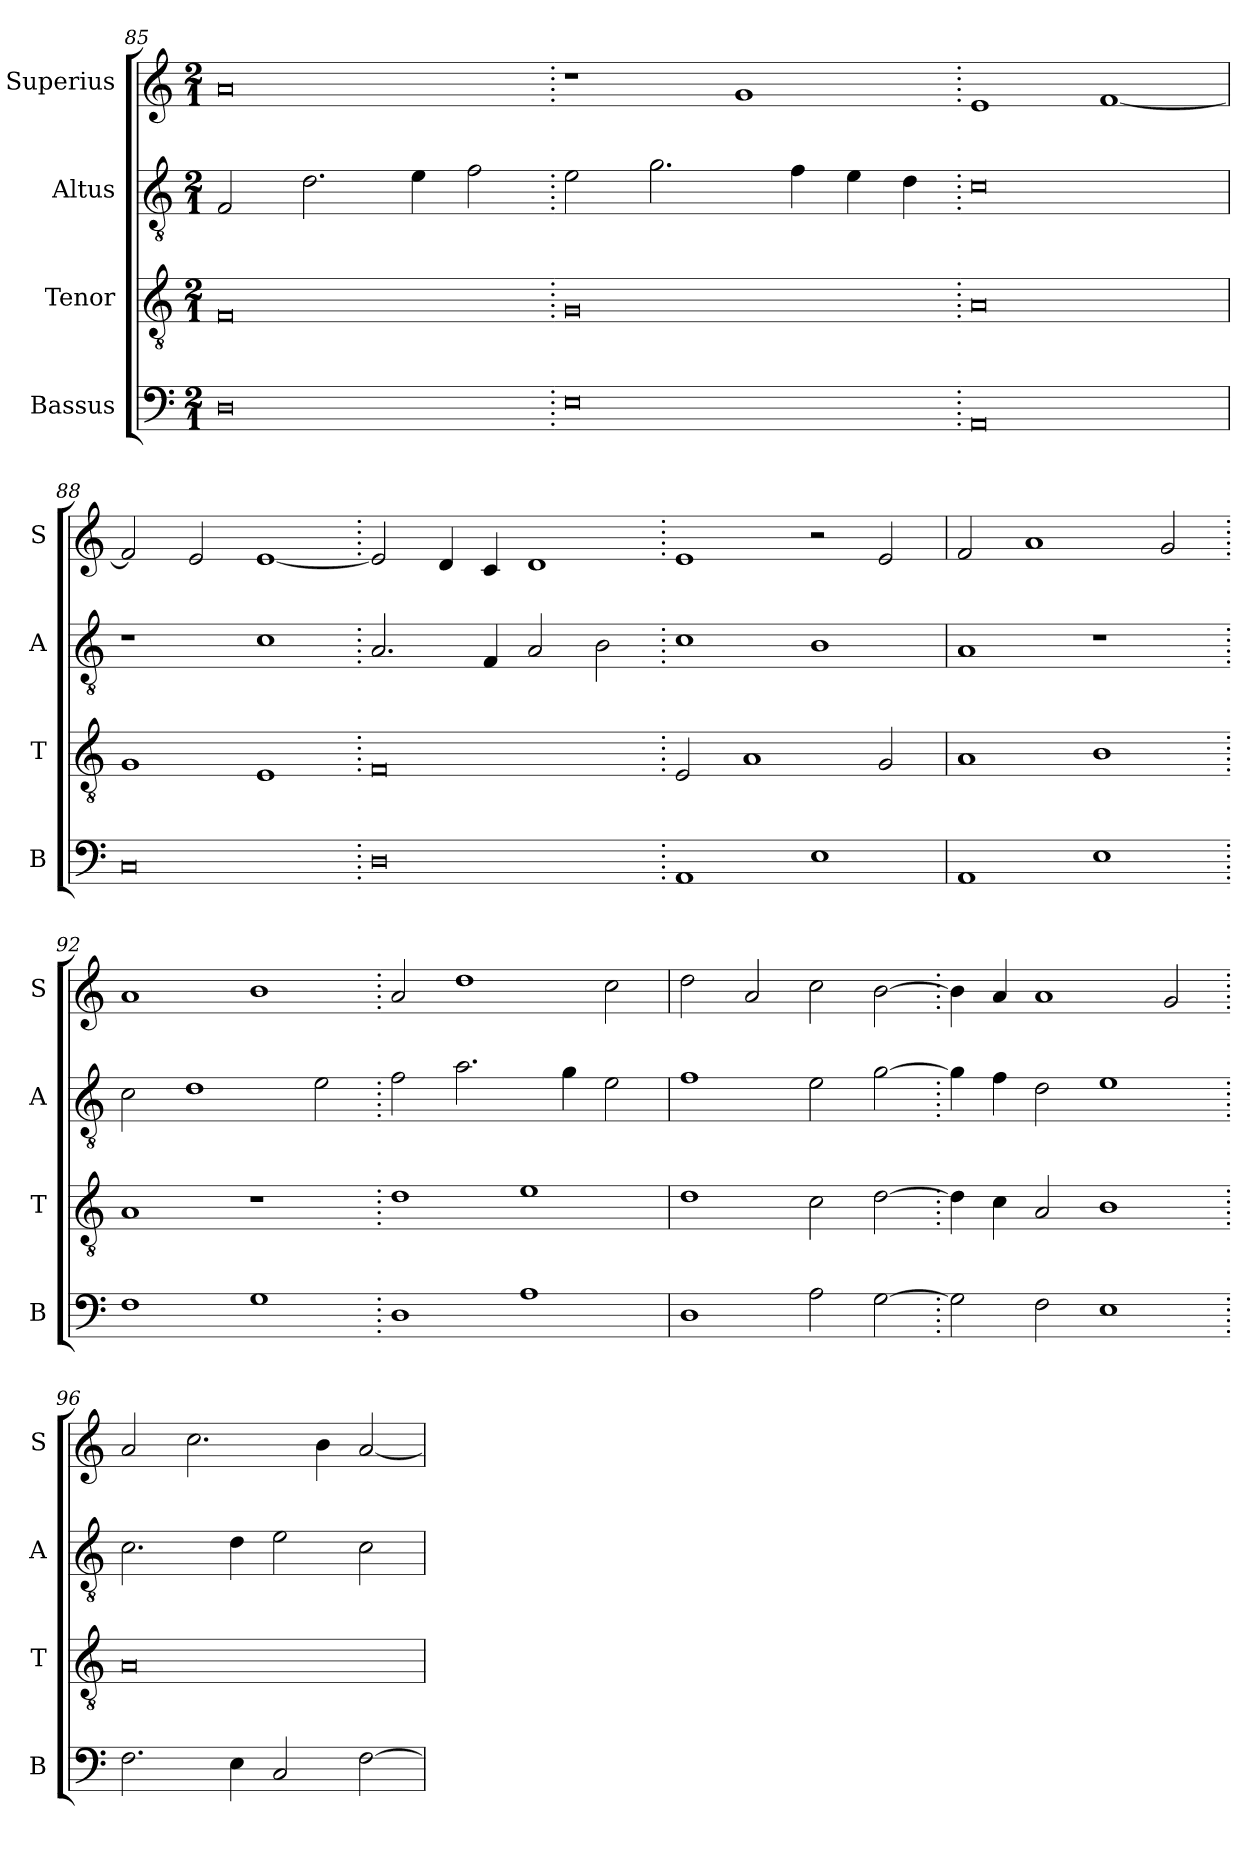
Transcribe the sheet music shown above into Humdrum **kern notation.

**kern	**kern	**kern	**kern
*part4	*part3	*part2	*part1
*staff4	*staff3	*staff2	*staff1
*I"Bassus	*I"Tenor	*I"Altus	*I"Superius
*I'B	*I'T	*I'A	*I'S
*clefF4	*clefGv2	*clefGv2	*clefG2
*k[]	*k[]	*k[]	*k[]
*M2/1	*M2/1	*M2/1	*M2/1
=85	=85	=85	=85
0D	0F	2F/	0a
.	.	2.d\	.
.	.	4e\	.
.	.	2f\	.
=86.	=86.	=86.	=86.
0E	0G	2e\	1r
.	.	2.g\	.
.	.	.	1g
.	.	4f\	.
.	.	4e\	.
.	.	4d\	.
=87.	=87.	=87.	=87.
0AA	0A	0c	1e
.	.	.	[1f
=88	=88	=88	=88
0C	1G	1r	2f/]
.	.	.	2e/
.	1E	1c	[1e
=89.	=89.	=89.	=89.
0D	0F	2.A/	2e/]
.	.	.	4d/
.	.	4F/	4c/
.	.	2A/	1d
.	.	2B\	.
=90.	=90.	=90.	=90.
1AA	2E/	1c	1e
.	1A	.	.
1E	.	1B	2r
.	2G/	.	2e/
=91	=91	=91	=91
1AA	1A	1A	2f/
.	.	.	1a
1E	1B	1r	.
.	.	.	2g/
=92.	=92.	=92.	=92.
1F	1A	2c\	1a
.	.	1d	.
1G	1r	.	1b
.	.	2e\	.
=93.	=93.	=93.	=93.
1D	1d	2f\	2a/
.	.	2.a\	1dd
1A	1e	.	.
.	.	4g\	.
.	.	2e\	2cc\
=94	=94	=94	=94
1D	1d	1f	2dd\
.	.	.	2a/
2A\	2c\	2e\	2cc\
[2G\	[2d\	[2g\	[2b\
=95.	=95.	=95.	=95.
2G\]	4d\]	4g\]	4b\]
.	4c\	4f\	4a/
2F\	2A/	2d\	1a
1E	1B	1e	.
.	.	.	2g/
=96.	=96.	=96.	=96.
2.F\	0A	2.c\	2a/
.	.	.	2.cc\
4E\	.	4d\	.
2C/	.	2e\	.
.	.	.	4b\
[2F\	.	2c\	[2a/
=	=	=	=
*-	*-	*-	*-
